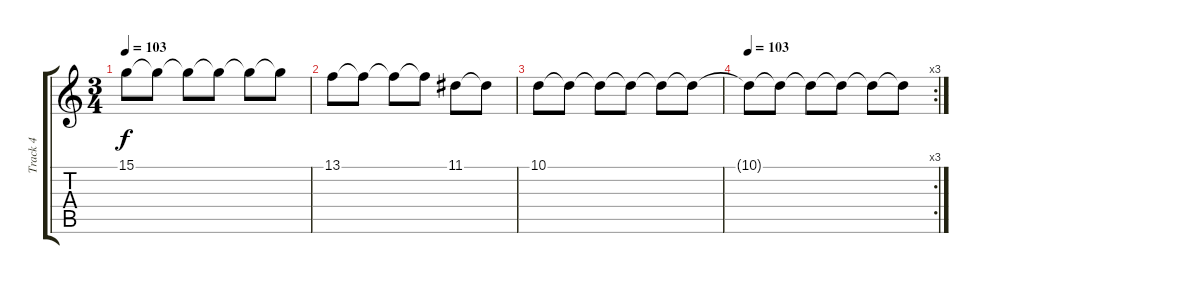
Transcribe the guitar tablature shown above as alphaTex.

\track ("Track 4" "Track 4") {instrument piccolo}
\staff {score tabs}
\tuning (E4 B3 G3 D3 A2 E2) {hide}
\ts (3 4)
\tempo 103
\clef g2
\ks c
15.1.8{dy f} 15.1{t}.8 15.1{t}.8 15.1{t}.8 15.1{t}.8 15.1{t}.8 |
13.1.8 13.1{t}.8 13.1{t}.8 13.1{t}.8 11.1.8 11.1{t}.8 |
10.1.8 10.1{t}.8 10.1{t}.8 10.1{t}.8 10.1{t}.8 10.1{t}.8 |
\rc 3
\tempo 103
10.1{t}.8 10.1{t}.8 10.1{t}.8 10.1{t}.8 10.1{t}.8 10.1{t}.8
